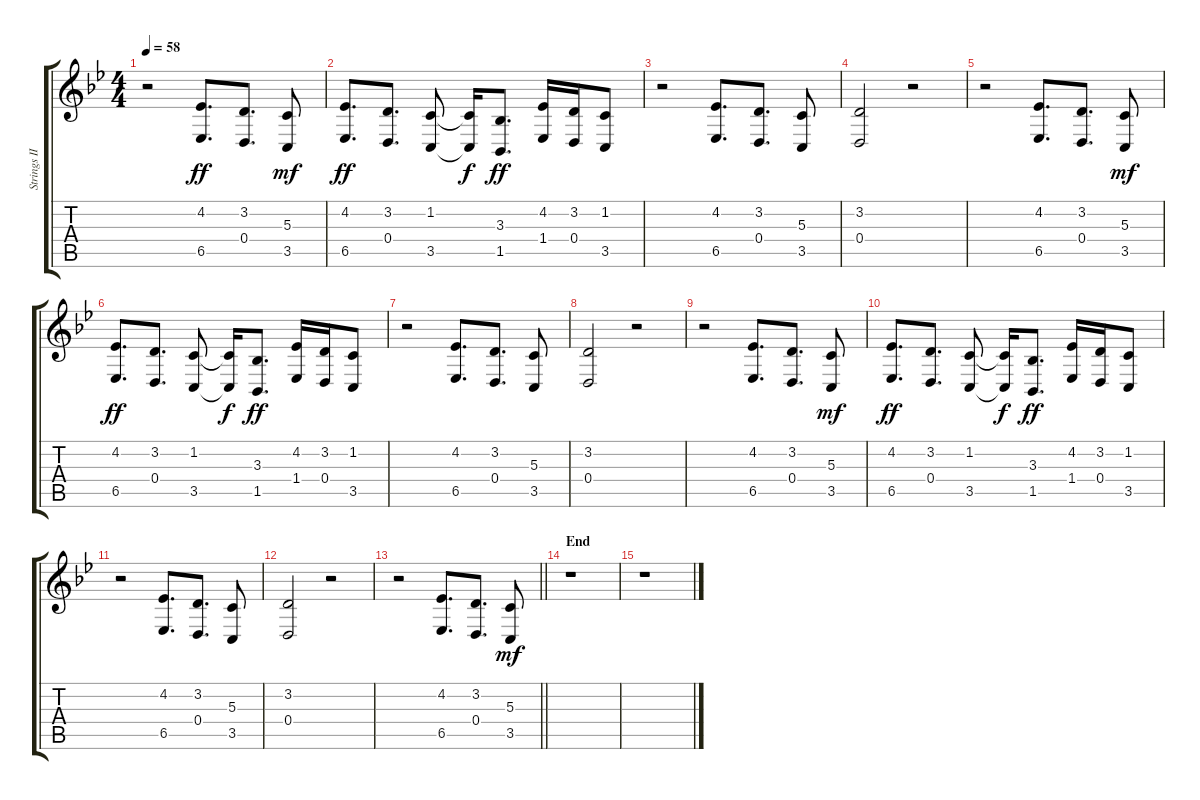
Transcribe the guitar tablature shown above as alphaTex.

\track ("Strings II" "Strings II") {instrument viola}
\staff {score tabs}
\tuning (E4 B3 G3 D3 A2 E2) {hide}
\ts (4 4)
\tempo 58
\clef g2
\ks bb
r.2{dy ff} (4.2 6.5).8{d} (3.2 0.4).8{d} (5.3 3.5).8{dy mf} |
(4.2 6.5).8{d dy ff} (3.2 0.4).8{d} (1.2 3.5).8 (1.2{t} 3.5{t}).16{dy f} (3.3 1.5).8{d dy ff} (4.2 1.4).16 (3.2 0.4).16 (1.2 3.5).8 |
r.2 (4.2 6.5).8{d} (3.2 0.4).8{d} (5.3 3.5).8 |
(3.2 0.4).2 r.2 |
r.2 (4.2 6.5).8{d} (3.2 0.4).8{d} (5.3 3.5).8{dy mf} |
(4.2 6.5).8{d dy ff} (3.2 0.4).8{d} (1.2 3.5).8 (1.2{t} 3.5{t}).16{dy f} (3.3 1.5).8{d dy ff} (4.2 1.4).16 (3.2 0.4).16 (1.2 3.5).8 |
r.2 (4.2 6.5).8{d} (3.2 0.4).8{d} (5.3 3.5).8 |
(3.2 0.4).2 r.2 |
r.2 (4.2 6.5).8{d} (3.2 0.4).8{d} (5.3 3.5).8{dy mf} |
(4.2 6.5).8{d dy ff} (3.2 0.4).8{d} (1.2 3.5).8 (1.2{t} 3.5{t}).16{dy f} (3.3 1.5).8{d dy ff} (4.2 1.4).16 (3.2 0.4).16 (1.2 3.5).8 |
r.2 (4.2 6.5).8{d} (3.2 0.4).8{d} (5.3 3.5).8 |
(3.2 0.4).2 r.2 |
\barLineRight lightlight
r.2 (4.2 6.5).8{d} (3.2 0.4).8{d} (5.3 3.5).8{dy mf} |
\section ("" "End")
r.1 |
r.1
